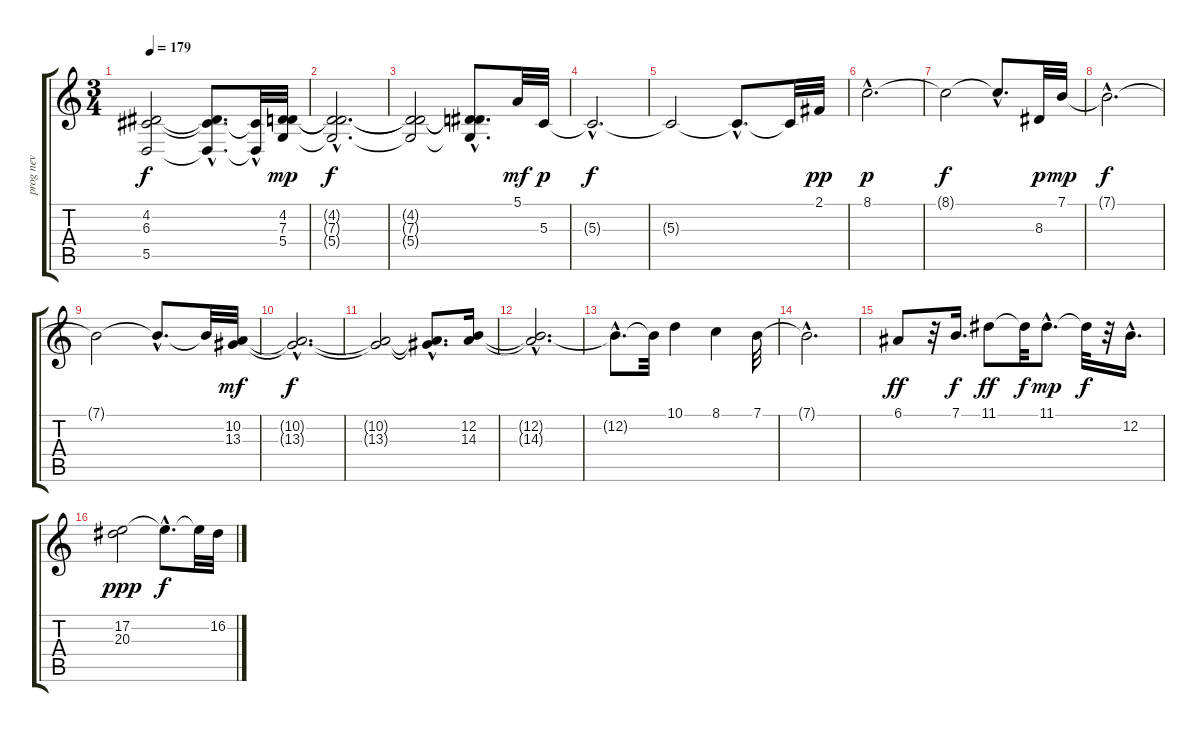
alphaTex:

\track ("prog nev" "prog nev") {instrument stringensemble1}
\staff {score tabs}
\tuning (E4 B3 G3 D3 A2 E2) {hide}
\ts (3 4)
\tempo 179
\clef g2
\ks c
(4.2{t} 6.3{t} 5.5{t}).2{dy f} (4.2{hac t} 6.3{hac t} 5.5{hac t}).8{d} (6.3{t} 5.5{hac t}).32 (4.2 7.3 5.4).32{dy mp} |
(4.2{hac t} 7.3{hac t} 5.4{hac t}).2{d dy f} |
(4.2{t} 7.3{t} 5.4{t}).2 (4.2{hac t} 7.3{t} 5.4{t}).8{d} 5.1.32{dy mf} 5.3.32{dy p} |
5.3{hac t}.2{d dy f} |
5.3{t}.2 5.3{hac t}.8{d} 5.3{t}.32 2.1.32{dy pp} |
8.1{hac}.2{d dy p} |
8.1{t}.2{dy f} 8.1{hac t}.8{d} 8.3.32{dy p} 7.1.32{dy mp} |
7.1{hac t}.2{d dy f} |
7.1{t}.2 7.1{hac t}.8{d} 7.1{t}.32 (10.2 13.3).32{dy mf} |
(10.2{hac t} 13.3{hac t}).2{d dy f} |
(10.2{t} 13.3{t}).2 (10.2{hac t} 13.3{hac t}).8{d} (12.2 14.3).16 |
(12.2{hac t} 14.3{t}).2{d} |
12.2{hac t}.8{d} 12.2{t}.32 10.1.4 8.1.4 7.1.32 |
7.1{hac t}.2{d} |
6.1.8{dy ff} r.32 7.1.16{d dy f} 11.1.8{dy ff} 11.1{t}.32{dy f} 11.1{hac}.8{d dy mp} 11.1{t}.32{dy f} r.32 12.2{hac}.16{d} |
(17.2 20.3).2{dy ppp} 17.2{hac t}.8{d dy f} 17.2{t}.32 16.2.32
